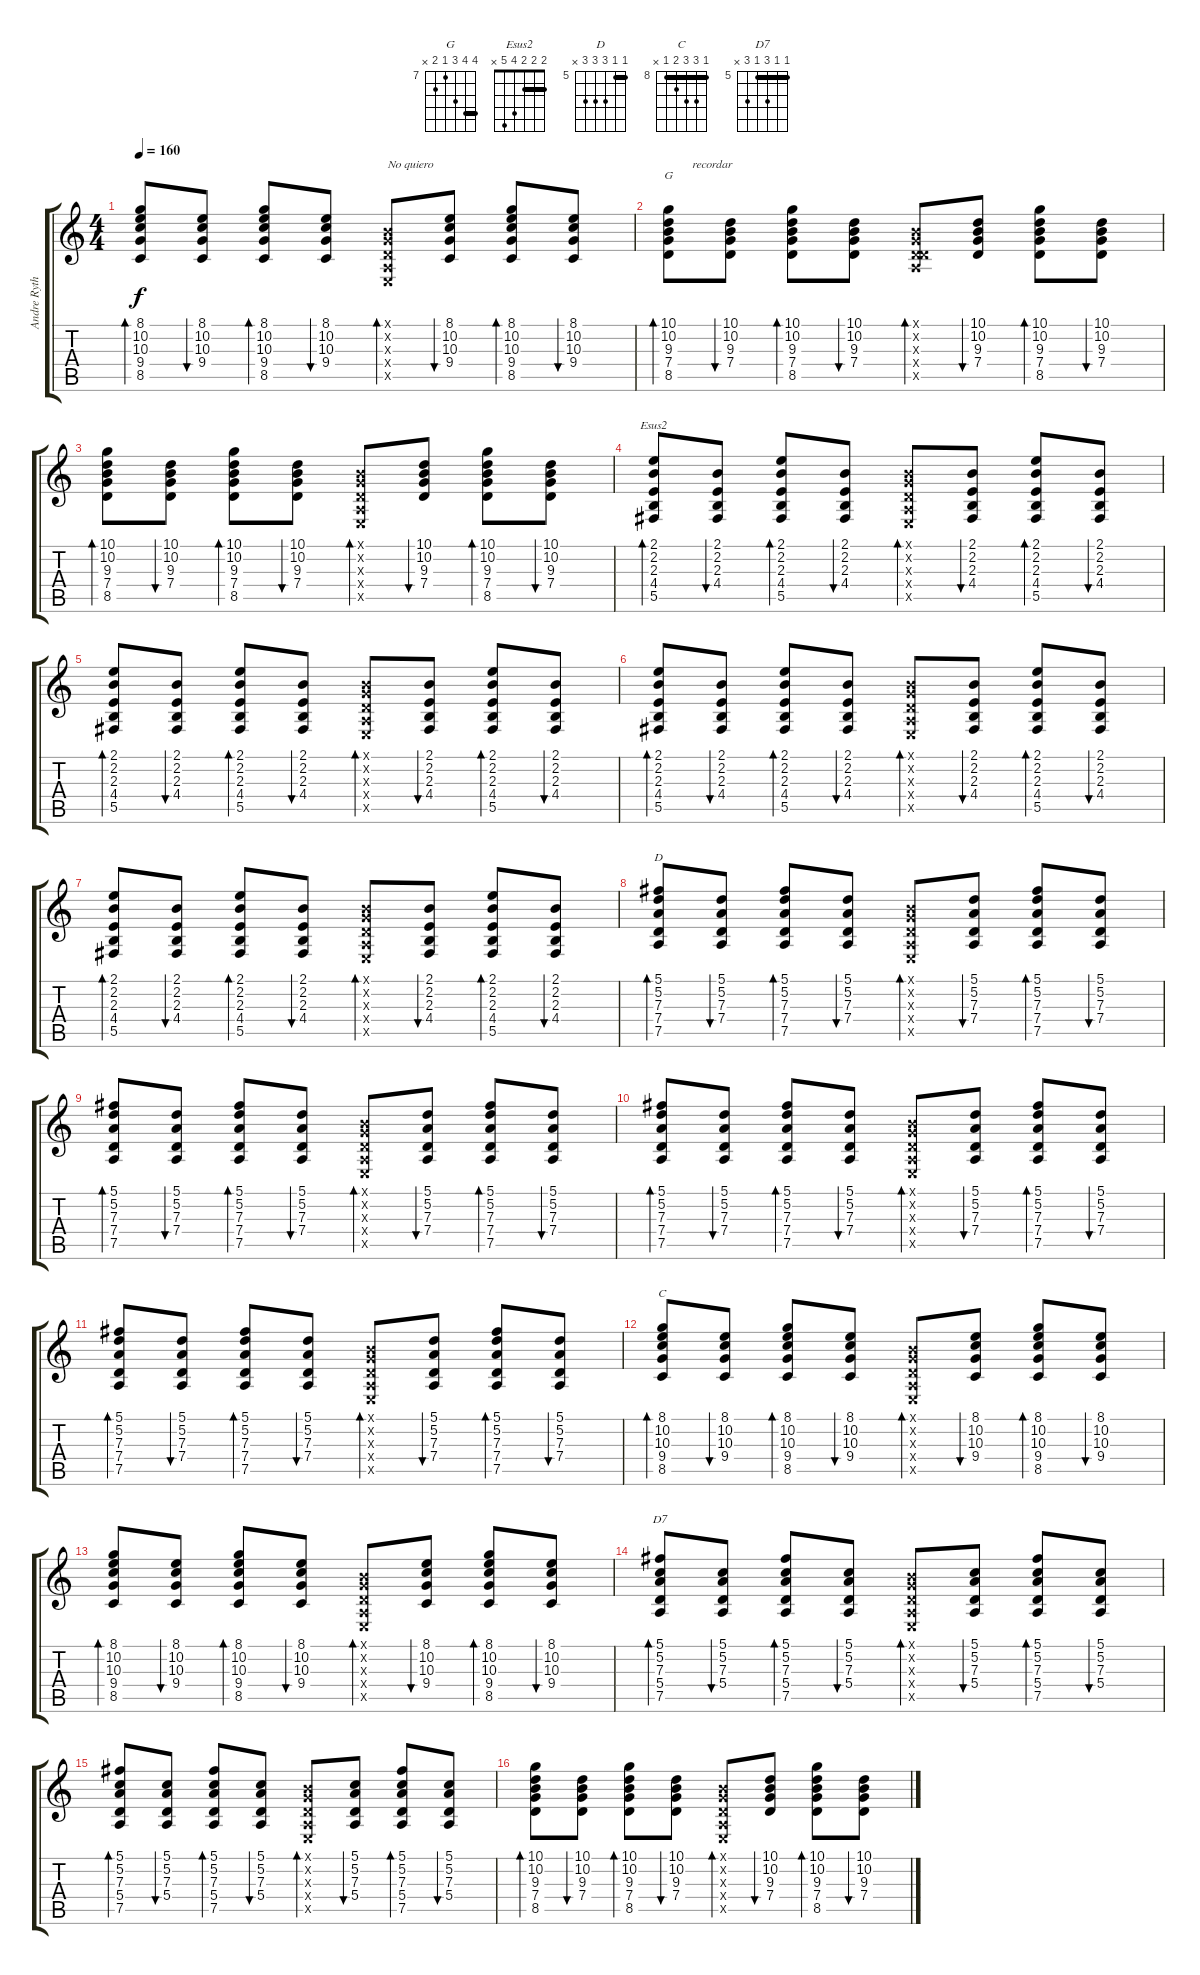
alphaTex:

\track ("Andre Rythm" "Andre Ryth") {instrument acousticguitarnylon}
\staff {score tabs}
\tuning (E2 A2 D3 G3 B3 E4) {hide}
\chord ("G" 10 10 9 7 8 x) {firstfret 7 barre 10}
\chord ("Esus2" 2 2 2 4 5 x) {barre 2}
\chord ("D" 5 5 7 7 7 x) {firstfret 5 barre 5}
\chord ("C" 8 10 10 9 8 x) {firstfret 8 barre 8}
\chord ("D7" 5 5 7 5 7 x) {firstfret 5 barre 5}
\ts (4 4)
\tempo 160
\clef g2
\ks c
(8.1 10.2 10.3 9.4 8.5).8{bd 60 dy f} (8.1 10.2 10.3 9.4).8{bu 60} (8.1 10.2 10.3 9.4 8.5).8{bd 60} (8.1 10.2 10.3 9.4).8{bu 60} (0.1{x} 0.2{x} 0.3{x} 0.4{x} 0.5{x}).8{bd 60 txt "No quiero"} (8.1 10.2 10.3 9.4).8{bu 60} (8.1 10.2 10.3 9.4 8.5).8{bd 60} (8.1 10.2 10.3 9.4).8{bu 60} |
(10.1 10.2 9.3 7.4 8.5).8{bd 60 ch "G" txt "        recordar"} (10.1 10.2 9.3 7.4).8{bu 60} (10.1 10.2 9.3 7.4 8.5).8{bd 60} (10.1 10.2 9.3 7.4).8{bu 60} (10.1{x} 0.2{x} 0.3{x} 0.4{x} 0.5{x}).8{bd 60} (10.1 10.2 9.3 7.4).8{bu 60} (10.1 10.2 9.3 7.4 8.5).8{bd 60} (10.1 10.2 9.3 7.4).8{bu 60} |
(10.1 10.2 9.3 7.4 8.5).8{bd 60} (10.1 10.2 9.3 7.4).8{bu 60} (10.1 10.2 9.3 7.4 8.5).8{bd 60} (10.1 10.2 9.3 7.4).8{bu 60} (0.1{x} 0.2{x} 0.3{x} 0.4{x} 0.5{x}).8{bd 60} (10.1 10.2 9.3 7.4).8{bu 60} (10.1 10.2 9.3 7.4 8.5).8{bd 60} (10.1 10.2 9.3 7.4).8{bu 60} |
(2.1 2.2 2.3 4.4 5.5).8{bd 60 ch "Esus2"} (2.1 2.2 2.3 4.4).8{bu 60} (2.1 2.2 2.3 4.4 5.5).8{bd 60} (2.1 2.2 2.3 4.4).8{bu 60} (0.1{x} 0.2{x} 0.3{x} 0.4{x} 0.5{x}).8{bd 60} (2.1 2.2 2.3 4.4).8{bu 60} (2.1 2.2 2.3 4.4 5.5).8{bd 60} (2.1 2.2 2.3 4.4).8{bu 60} |
(2.1 2.2 2.3 4.4 5.5).8{bd 60} (2.1 2.2 2.3 4.4).8{bu 60} (2.1 2.2 2.3 4.4 5.5).8{bd 60} (2.1 2.2 2.3 4.4).8{bu 60} (0.1{x} 0.2{x} 0.3{x} 0.4{x} 0.5{x}).8{bd 60} (2.1 2.2 2.3 4.4).8{bu 60} (2.1 2.2 2.3 4.4 5.5).8{bd 60} (2.1 2.2 2.3 4.4).8{bu 60} |
(2.1 2.2 2.3 4.4 5.5).8{bd 60} (2.1 2.2 2.3 4.4).8{bu 60} (2.1 2.2 2.3 4.4 5.5).8{bd 60} (2.1 2.2 2.3 4.4).8{bu 60} (0.1{x} 0.2{x} 0.3{x} 0.4{x} 0.5{x}).8{bd 60} (2.1 2.2 2.3 4.4).8{bu 60} (2.1 2.2 2.3 4.4 5.5).8{bd 60} (2.1 2.2 2.3 4.4).8{bu 60} |
(2.1 2.2 2.3 4.4 5.5).8{bd 60} (2.1 2.2 2.3 4.4).8{bu 60} (2.1 2.2 2.3 4.4 5.5).8{bd 60} (2.1 2.2 2.3 4.4).8{bu 60} (0.1{x} 0.2{x} 0.3{x} 0.4{x} 0.5{x}).8{bd 60} (2.1 2.2 2.3 4.4).8{bu 60} (2.1 2.2 2.3 4.4 5.5).8{bd 60} (2.1 2.2 2.3 4.4).8{bu 60} |
(5.1 5.2 7.3 7.4 7.5).8{bd 60 ch "D"} (5.1 5.2 7.3 7.4).8{bu 60} (5.1 5.2 7.3 7.4 7.5).8{bd 60} (5.1 5.2 7.3 7.4).8{bu 60} (0.1{x} 0.2{x} 0.3{x} 0.4{x} 0.5{x}).8{bd 60} (5.1 5.2 7.3 7.4).8{bu 60} (5.1 5.2 7.3 7.4 7.5).8{bd 60} (5.1 5.2 7.3 7.4).8{bu 60} |
(5.1 5.2 7.3 7.4 7.5).8{bd 60} (5.1 5.2 7.3 7.4).8{bu 60} (5.1 5.2 7.3 7.4 7.5).8{bd 60} (5.1 5.2 7.3 7.4).8{bu 60} (0.1{x} 0.2{x} 0.3{x} 0.4{x} 0.5{x}).8{bd 60} (5.1 5.2 7.3 7.4).8{bu 60} (5.1 5.2 7.3 7.4 7.5).8{bd 60} (5.1 5.2 7.3 7.4).8{bu 60} |
(5.1 5.2 7.3 7.4 7.5).8{bd 60} (5.1 5.2 7.3 7.4).8{bu 60} (5.1 5.2 7.3 7.4 7.5).8{bd 60} (5.1 5.2 7.3 7.4).8{bu 60} (0.1{x} 0.2{x} 0.3{x} 0.4{x} 0.5{x}).8{bd 60} (5.1 5.2 7.3 7.4).8{bu 60} (5.1 5.2 7.3 7.4 7.5).8{bd 60} (5.1 5.2 7.3 7.4).8{bu 60} |
(5.1 5.2 7.3 7.4 7.5).8{bd 60} (5.1 5.2 7.3 7.4).8{bu 60} (5.1 5.2 7.3 7.4 7.5).8{bd 60} (5.1 5.2 7.3 7.4).8{bu 60} (0.1{x} 0.2{x} 0.3{x} 0.4{x} 0.5{x}).8{bd 60} (5.1 5.2 7.3 7.4).8{bu 60} (5.1 5.2 7.3 7.4 7.5).8{bd 60} (5.1 5.2 7.3 7.4).8{bu 60} |
(8.1 10.2 10.3 9.4 8.5).8{bd 60 ch "C"} (8.1 10.2 10.3 9.4).8{bu 60} (8.1 10.2 10.3 9.4 8.5).8{bd 60} (8.1 10.2 10.3 9.4).8{bu 60} (0.1{x} 0.2{x} 0.3{x} 0.4{x} 0.5{x}).8{bd 60} (8.1 10.2 10.3 9.4).8{bu 60} (8.1 10.2 10.3 9.4 8.5).8{bd 60} (8.1 10.2 10.3 9.4).8{bu 60} |
(8.1 10.2 10.3 9.4 8.5).8{bd 60} (8.1 10.2 10.3 9.4).8{bu 60} (8.1 10.2 10.3 9.4 8.5).8{bd 60} (8.1 10.2 10.3 9.4).8{bu 60} (0.1{x} 0.2{x} 0.3{x} 0.4{x} 0.5{x}).8{bd 60} (8.1 10.2 10.3 9.4).8{bu 60} (8.1 10.2 10.3 9.4 8.5).8{bd 60} (8.1 10.2 10.3 9.4).8{bu 60} |
(5.1 5.2 7.3 5.4 7.5).8{bd 60 ch "D7"} (5.1 5.2 7.3 5.4).8{bu 60} (5.1 5.2 7.3 5.4 7.5).8{bd 60} (5.1 5.2 7.3 5.4).8{bu 60} (0.1{x} 0.2{x} 0.3{x} 0.4{x} 0.5{x}).8{bd 60} (5.1 5.2 7.3 5.4).8{bu 60} (5.1 5.2 7.3 5.4 7.5).8{bd 60} (5.1 5.2 7.3 5.4).8{bu 60} |
(5.1 5.2 7.3 5.4 7.5).8{bd 60} (5.1 5.2 7.3 5.4).8{bu 60} (5.1 5.2 7.3 5.4 7.5).8{bd 60} (5.1 5.2 7.3 5.4).8{bu 60} (0.1{x} 0.2{x} 0.3{x} 0.4{x} 0.5{x}).8{bd 60} (5.1 5.2 7.3 5.4).8{bu 60} (5.1 5.2 7.3 5.4 7.5).8{bd 60} (5.1 5.2 7.3 5.4).8{bu 60} |
(10.1 10.2 9.3 7.4 8.5).8{bd 60} (10.1 10.2 9.3 7.4).8{bu 60} (10.1 10.2 9.3 7.4 8.5).8{bd 60} (10.1 10.2 9.3 7.4).8{bu 60} (0.1{x} 0.2{x} 0.3{x} 0.4{x} 0.5{x}).8{bd 60} (10.1 10.2 9.3 7.4).8{bu 60} (10.1 10.2 9.3 7.4 8.5).8{bd 60} (10.1 10.2 9.3 7.4).8{bu 60}
